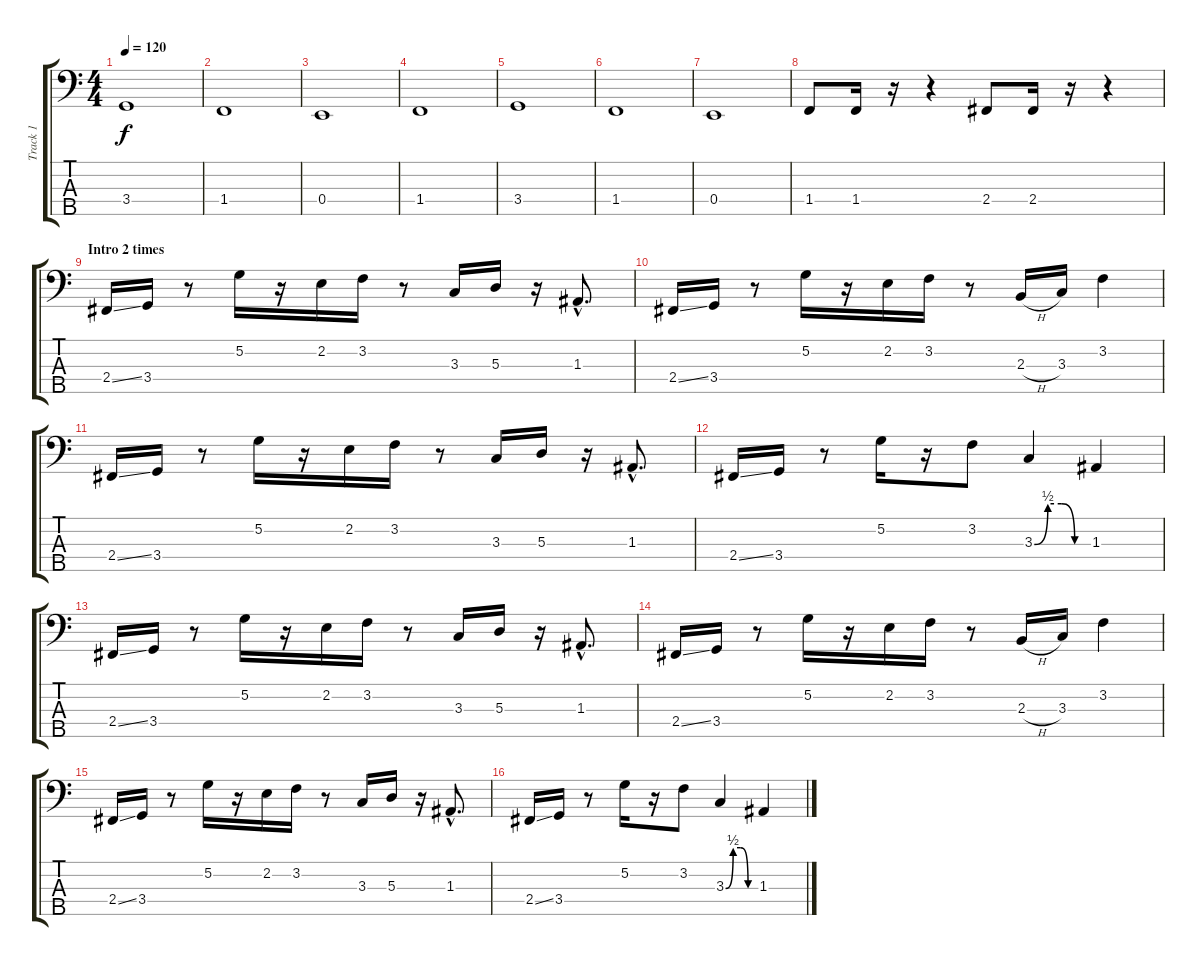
\track ("Track 1" "Track 1") {instrument electricbasspick}
\staff {score tabs}
\tuning (G2 D2 A1 E1 B0) {hide}
\ts (4 4)
\tempo 120
\clef f4
\ks c
3.4.1{dy f} |
1.4.1 |
0.4.1 |
1.4.1 |
3.4.1 |
1.4.1 |
0.4.1 |
1.4.8 1.4.16 r.16 r.4 2.4.8 2.4.16 r.16 r.4 |
\section ("" "Intro 2 times")
2.4{ss}.16 3.4.16 r.8 5.2.16 r.16 2.2.16 3.2.16 r.8 3.3.16 5.3.16 r.16 1.3{hac}.8{d} |
2.4{ss}.16 3.4.16 r.8 5.2.16 r.16 2.2.16 3.2.16 r.8 2.3{h}.16 3.3.16 3.2.4 |
2.4{ss}.16 3.4.16 r.8 5.2.16 r.16 2.2.16 3.2.16 r.8 3.3.16 5.3.16 r.16 1.3{hac}.8{d} |
2.4{ss}.16 3.4.16 r.8 5.2.16 r.16 3.2.8 3.3{be (custom 0 0 15 2 30 2 45 0 60 0)}.4 1.3.4 |
2.4{ss}.16 3.4.16 r.8 5.2.16 r.16 2.2.16 3.2.16 r.8 3.3.16 5.3.16 r.16 1.3{hac}.8{d} |
2.4{ss}.16 3.4.16 r.8 5.2.16 r.16 2.2.16 3.2.16 r.8 2.3{h}.16 3.3.16 3.2.4 |
2.4{ss}.16 3.4.16 r.8 5.2.16 r.16 2.2.16 3.2.16 r.8 3.3.16 5.3.16 r.16 1.3{hac}.8{d} |
2.4{ss}.16 3.4.16 r.8 5.2.16 r.16 3.2.8 3.3{be (custom 0 0 15 2 30 2 45 0 60 0)}.4 1.3.4
